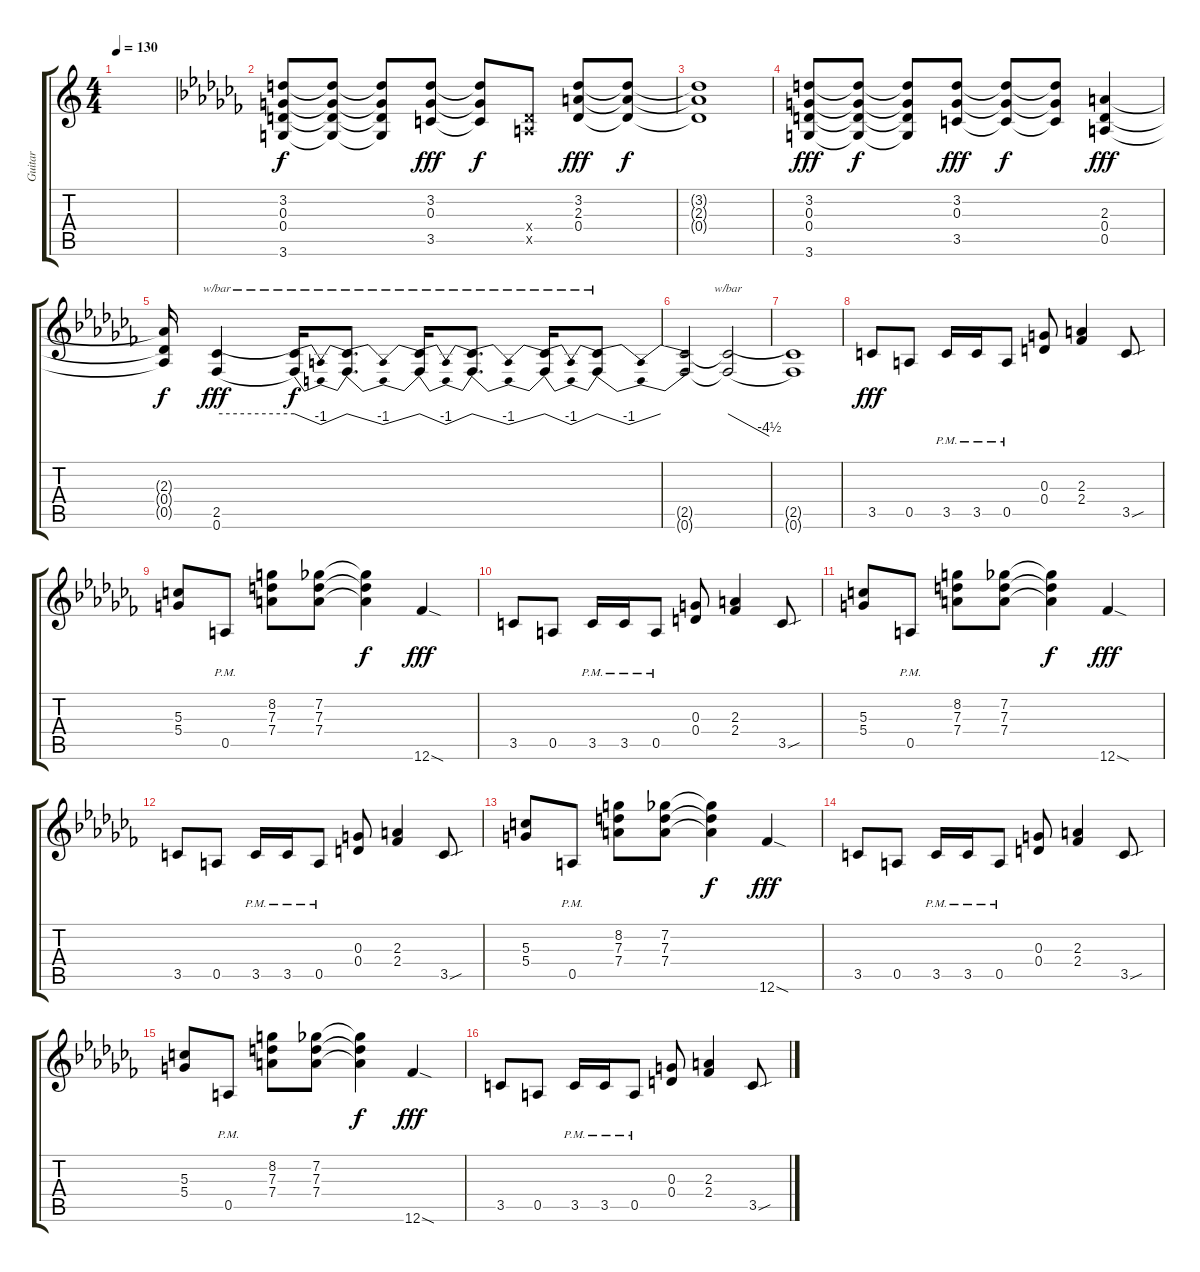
\track ("Guitar" "Guitar") {instrument distortionguitar}
\staff {score tabs}
\tuning (E4 B3 G3 D3 A2 E2) {hide}
\ts (4 4)
\tempo 130
\clef g2
\ks c
|
\ks cb
(3.2 0.3 0.4 3.6).8 (3.2{t} 0.3{t} 0.4{t} 3.6{t}).8{dy f} (3.2{t} 0.3{t} 0.4{t} 3.6{t}).8 (3.2 0.3 3.5).8{dy fff} (3.2{t} 0.3{t} 3.5{t}).8{dy f} (0.4{x} 0.5{x}).8 (3.2 2.3 0.4).8{dy fff} (3.2{t} 2.3{t} 0.4{t}).8{dy f} |
(3.2{t} 2.3{t} 0.4{t}).1 |
(3.2 0.3 0.4 3.6).8{dy fff} (3.2{t} 0.3{t} 0.4{t} 3.6{t}).8{dy f} (3.2{t} 0.3{t} 0.4{t} 3.6{t}).8 (3.2 0.3 3.5).8{dy fff} (3.2{t} 0.3{t} 3.5{t}).8{dy f} (3.2{t} 0.3{t} 3.5{t}).8 (2.3 0.4 0.5).4{dy fff} |
(2.3{t} 0.4{t} 0.5{t}).16{dy f} (2.5 0.6).4{tbe (hold default 0 0 60 0) dy fff} (2.5{t} 0.6{t}).16{tbe (dip default 0 0 30 -4 60 0) dy f} (2.5{t} 0.6{t}).8{d tbe (dip default 0 0 30 -4 60 0)} (2.5{t} 0.6{t}).16{tbe (dip default 0 0 30 -4 60 0)} (2.5{t} 0.6{t}).8{d tbe (dip default 0 0 30 -4 60 0)} (2.5{t} 0.6{t}).16{tbe (dip default 0 0 30 -4 60 0)} (2.5{t} 0.6{t}).8{tbe (dip default 0 0 30 -4 60 0)} |
(2.5{t} 0.6{t}).2 (2.5{t} 0.6{t}).2{tbe (dive default 0 0 60 -18)} |
(2.5{t} 0.6{t}).1 |
3.5.8{dy fff} 0.5.8 3.5{pm}.16 3.5{pm}.16 0.5{pm}.8 (0.3 0.4).8 (2.3 2.4).4 3.5{sou}.8 |
(5.3 5.4).8 0.5{pm}.8 (8.2 7.3 7.4).8 (7.2 7.3 7.4).8 (7.2{t} 7.3{t} 7.4{t}).4{dy f} 12.6{sod}.4{dy fff} |
3.5.8 0.5.8 3.5{pm}.16 3.5{pm}.16 0.5{pm}.8 (0.3 0.4).8 (2.3 2.4).4 3.5{sou}.8 |
(5.3 5.4).8 0.5{pm}.8 (8.2 7.3 7.4).8 (7.2 7.3 7.4).8 (7.2{t} 7.3{t} 7.4{t}).4{dy f} 12.6{sod}.4{dy fff} |
3.5.8 0.5.8 3.5{pm}.16 3.5{pm}.16 0.5{pm}.8 (0.3 0.4).8 (2.3 2.4).4 3.5{sou}.8 |
(5.3 5.4).8 0.5{pm}.8 (8.2 7.3 7.4).8 (7.2 7.3 7.4).8 (7.2{t} 7.3{t} 7.4{t}).4{dy f} 12.6{sod}.4{dy fff} |
3.5.8 0.5.8 3.5{pm}.16 3.5{pm}.16 0.5{pm}.8 (0.3 0.4).8 (2.3 2.4).4 3.5{sou}.8 |
(5.3 5.4).8 0.5{pm}.8 (8.2 7.3 7.4).8 (7.2 7.3 7.4).8 (7.2{t} 7.3{t} 7.4{t}).4{dy f} 12.6{sod}.4{dy fff} |
3.5.8 0.5.8 3.5{pm}.16 3.5{pm}.16 0.5{pm}.8 (0.3 0.4).8 (2.3 2.4).4 3.5{sou}.8
